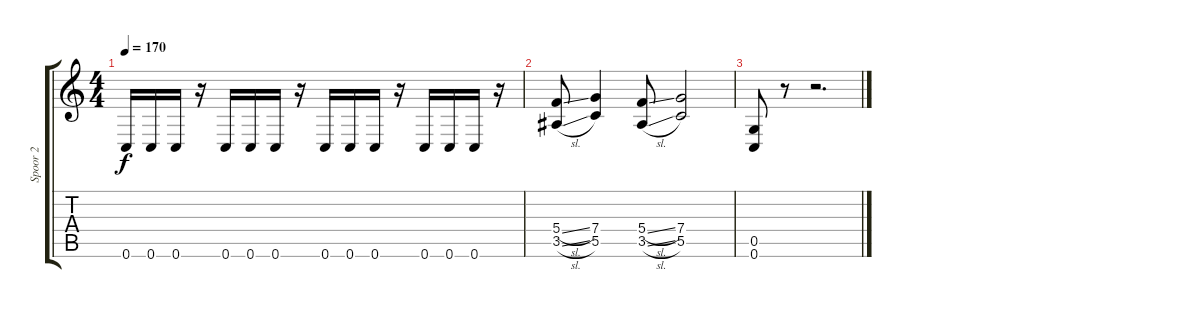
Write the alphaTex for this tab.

\track ("Spoor 2" "Spoor 2") {instrument distortionguitar}
\staff {score tabs}
\tuning (D4 A3 F3 C3 G2 C2) {hide}
\ts (4 4)
\tempo 170
\clef g2
\ks c
0.6.16{dy f} 0.6.16 0.6.16 r.16 0.6.16 0.6.16 0.6.16 r.16 0.6.16 0.6.16 0.6.16 r.16 0.6.16 0.6.16 0.6.16 r.16 |
(5.4{sl} 3.5{sl}).8 (7.4 5.5).4 (5.4{sl} 3.5{sl}).8 (7.4 5.5).2 |
(0.5 0.6).8 r.8 r.2{d}
